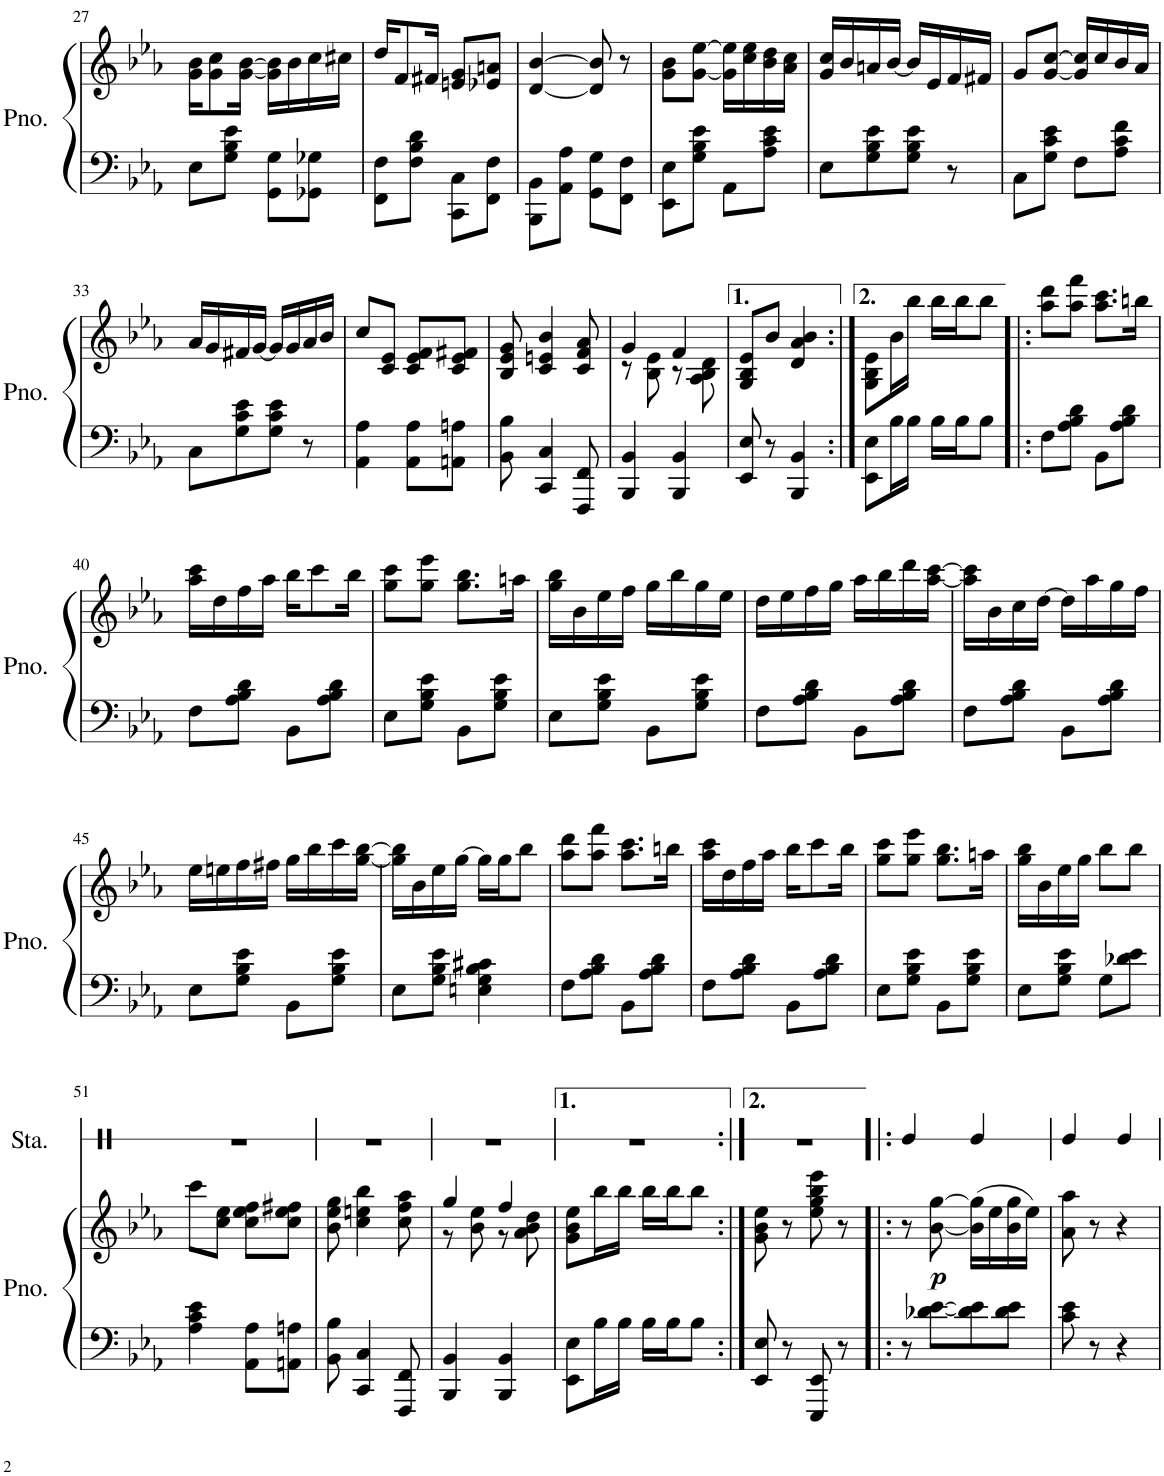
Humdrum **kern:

**kern	**kern	**dynam
*part1	*part1	*part1
*staff2	*staff1	*staff1/2
*I"Piano	*	*
*I'Pno.	*	*
!!LO:PB:g=z
*clefF4	*clefG2	*
*k[b-e-a-]	*k[b-e-a-]	*
*M2/4	*M2/4	*
=27	=27	=27
8E-\L	16g\ 16b-\KL	.
.	8g\ 8cc\	.
8G\ 8B-\ 8e-\J	.	.
.	[16g\ [16b-\Jk	.
8GG\ 8G\L	16g\] 16b-\]LL	.
.	16b-\	.
8GG-X\ 8G-X\J	16cc\	.
.	16cc#X\JJ	.
=28	=28	=28
8FF\ 8F\L	16dd/KL	.
.	8f/	.
8F\ 8B-\ 8d\J	.	.
.	16f#X/Jk	.
8CC\ 8C\L	8en/ 8g/L	.
8FF\ 8F\J	8e-X/ 8an/J	.
=29	=29	=29
8BBB-\ 8BB-\L	[4d/ [4b-/	.
8AA-\ 8A-\J	.	.
8GG\ 8G\L	8d/] 8b-/]	.
8FF\ 8F\J	8r	.
=30	=30	=30
8EE-\ 8E-\L	8g\ 8b-\L	.
8G\ 8B-\ 8e-\J	[8g\ [8ee-\J	.
8AA-\L	16g\] 16ee-\]LL	.
.	16cc\ 16ee-\	.
8A-\ 8c\ 8e-\J	16b-\ 16dd\	.
.	16a-\ 16cc\JJ	.
=31	=31	=31
8E-\L	16g/ 16cc/LL	.
.	16b-/	.
8G\ 8B-\ 8e-\	16an/	.
.	[16b-/JJ	.
8G\ 8B-\ 8e-\J	16b-/LL]	.
.	16e-/	.
8r	16f/	.
.	16f#X/JJ	.
=32	=32	=32
8C\L	8g/L	.
8G\ 8c\ 8e-\J	[8g/ [8cc/J	.
8F\L	16g/] 16cc/]LL	.
.	16cc/	.
8A-\ 8c\ 8f\J	16b-/	.
.	16a-/JJ	.
!!LO:LB:g=z
=33	=33	=33
8C\L	16a-/LL	.
.	16g/	.
8G\ 8c\ 8e-\	16f#X/	.
.	[16g/JJ	.
8G\ 8c\ 8e-\J	16g/LL]	.
.	16g/	.
8r	16a-/	.
.	16b-/JJ	.
=34	=34	=34
4AA-\ 4A-\	8cc/L	.
.	8c/ 8e-/J	.
8AA-\ 8A-\L	8c/ 8e-/ 8f/L	.
8AAn\ 8An\J	8c/ 8e-/ 8f#X/J	.
=35	=35	=35
8BB-\ 8B-\	8B-/ 8e-/ 8g/	.
4CC/ 4C/	4c/ 4en/ 4b-/	.
8FFF/ 8FF/	8c/ 8f/ 8a-/	.
=36	=36	=36
*	*^	*
4BBB-/ 4BB-/	4g/	8r	.
.	.	8B-\ 8e-\	.
4BBB-/ 4BB-/	4f/	8r	.
.	.	8A-\ 8B-\ 8d\	.
*	*v	*v	*
=37	=37	=37
8EE-/ 8E-/	8G/ 8B-/ 8e-/L	.
8r	8b-/J	.
4BBB-/ 4BB-/	4d/ 4a-/ 4b-/	.
=38:|!	=38:|!	=38:|!
8EE-\ 8E-\L	8G\ 8B-\ 8e-\L	.
16B-\L	16b-\L	.
16B-\JJ	16bb-\JJ	.
16B-\LL	16bb-\LL	.
16B-\J	16bb-\J	.
8B-\J	8bb-\J	.
=39!|:	=39!|:	=39!|:
8F\L	8aa-\ 8ddd\L	.
8A-\ 8B-\ 8d\J	8aa-\ 8fff\J	.
8BB-\L	8.aa-\ 8.ccc\L	.
8A-\ 8B-\ 8d\J	.	.
.	16bbn\Jk	.
!!LO:LB:g=z
=40	=40	=40
8F\L	16aa-\ 16ccc\LL	.
.	16dd\	.
8A-\ 8B-\ 8d\J	16ff\	.
.	16aa-\JJ	.
8BB-\L	16bb-\KL	.
.	8ccc\	.
8A-\ 8B-\ 8d\J	.	.
.	16bb-\Jk	.
=41	=41	=41
8E-\L	8gg\ 8ccc\L	.
8G\ 8B-\ 8e-\J	8gg\ 8eee-\J	.
8BB-\L	8.gg\ 8.bb-\L	.
8G\ 8B-\ 8e-\J	.	.
.	16aan\Jk	.
=42	=42	=42
8E-\L	16gg\ 16bb-\LL	.
.	16b-\	.
8G\ 8B-\ 8e-\J	16ee-\	.
.	16ff\JJ	.
8BB-\L	16gg\LL	.
.	16bb-\	.
8G\ 8B-\ 8e-\J	16gg\	.
.	16ee-\JJ	.
=43	=43	=43
8F\L	16dd\LL	.
.	16ee-\	.
8A-\ 8B-\ 8d\J	16ff\	.
.	16gg\JJ	.
8BB-\L	16aa-\LL	.
.	16bb-\	.
8A-\ 8B-\ 8d\J	16ddd\	.
.	[16aa-\ [16ccc\JJ	.
=44	=44	=44
8F\L	16aa-\] 16ccc\]LL	.
.	16b-\	.
8A-\ 8B-\ 8d\J	16cc\	.
.	[16dd\JJ	.
8BB-\L	16dd\LL]	.
.	16aa-\	.
8A-\ 8B-\ 8d\J	16gg\	.
.	16ff\JJ	.
!!LO:LB:g=z
=45	=45	=45
8E-\L	16ee-\LL	.
.	16een\	.
8G\ 8B-\ 8e-\J	16ff\	.
.	16ff#X\JJ	.
8BB-\L	16gg\LL	.
.	16bb-\	.
8G\ 8B-\ 8e-\J	16ccc\	.
.	[16gg\ [16bb-\JJ	.
=46	=46	=46
8E-\L	16gg\] 16bb-\]LL	.
.	16b-\	.
8G\ 8B-\ 8e-\J	16ee-\	.
.	[16gg\JJ	.
4En\ 4G\ 4B-\ 4c#X\	16gg\LL]	.
.	16gg\J	.
.	8bb-\J	.
=47	=47	=47
8F\L	8aa-\ 8ddd\L	.
8A-\ 8B-\ 8d\J	8aa-\ 8fff\J	.
8BB-\L	8.aa-\ 8.ccc\L	.
8A-\ 8B-\ 8d\J	.	.
.	16bbn\Jk	.
=48	=48	=48
8F\L	16aa-\ 16ccc\LL	.
.	16dd\	.
8A-\ 8B-\ 8d\J	16ff\	.
.	16aa-\JJ	.
8BB-\L	16bb-\KL	.
.	8ccc\	.
8A-\ 8B-\ 8d\J	.	.
.	16bb-\Jk	.
=49	=49	=49
8E-\L	8gg\ 8ccc\L	.
8G\ 8B-\ 8e-\J	8gg\ 8eee-\J	.
8BB-\L	8.gg\ 8.bb-\L	.
8G\ 8B-\ 8e-\J	.	.
.	16aan\Jk	.
=50	=50	=50
8E-\L	16gg\ 16bb-\LL	.
.	16b-\	.
8G\ 8B-\ 8e-\J	16ee-\	.
.	16gg\JJ	.
8G\L	8bb-\L	.
8d-X\ 8e-\J	8bb-\J	.
!!LO:LB:g=z
=51	=51	=51
4A-\ 4c\ 4e-\	8ccc\L	.
.	8cc\ 8ee-\J	.
8AA-\ 8A-\L	8cc\ 8ee-\ 8ff\L	.
8AAn\ 8An\J	8cc\ 8ee-\ 8ff#X\J	.
=52	=52	=52
8BB-\ 8B-\	8b-\ 8ee-\ 8gg\	.
4CC/ 4C/	4cc\ 4een\ 4bb-\	.
8FFF/ 8FF/	8cc\ 8ff\ 8aa-\	.
=53	=53	=53
*	*^	*
4BBB-/ 4BB-/	4gg/	8r	.
.	.	8b-\ 8ee-\	.
4BBB-/ 4BB-/	4ff/	8r	.
.	.	8a-\ 8b-\ 8dd\	.
*	*v	*v	*
=54	=54	=54
8EE-\ 8E-\L	8g\ 8b-\ 8ee-\L	.
16B-\L	16bb-\L	.
16B-\JJ	16bb-\JJ	.
16B-\LL	16bb-\LL	.
16B-\J	16bb-\J	.
8B-\J	8bb-\J	.
=55:|!	=55:|!	=55:|!
8EE-/ 8E-/	8g\ 8b-\ 8ee-\	.
8r	8r	.
8EEE-/ 8EE-/	8ee-\ 8gg\ 8bb-\ 8eee-\	.
8r	8r	.
=56!|:	=56!|:	=56!|:
8r	8r	.
!	!	!LO:DY:b
[8d-X\ [8e-\L	[8b-\ [8gg\	p
8d-\] 8e-\]	(16b-\] 16gg\]LL	.
.	16ee-\	.
8d-\ 8e-\J	16b-\ 16gg\	.
.	16ee-\JJ)	.
=57	=57	=57
8c\ 8e-\	8a-\ 8aa-\	.
8r	8r	.
4r	4r	.
=	=	=
*-	*-	*-
